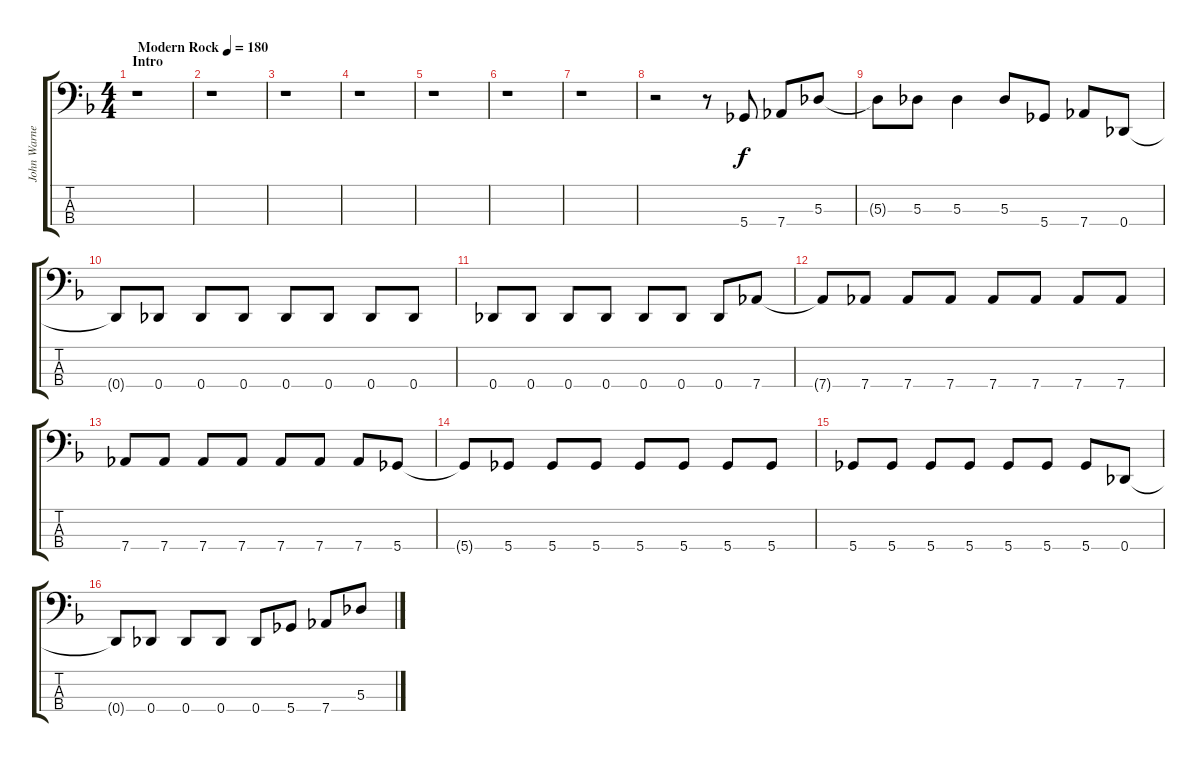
\track ("John Warne (Bass)" "John Warne") {instrument electricbasspick}
\staff {score tabs}
\tuning (Gb2 Db2 Ab1 Db1) {hide}
\ts (4 4)
\section ("" "Intro")
\tempo (180 "Modern Rock")
\clef f4
\ks dminor
r.1{dy f instrument electricbasspick} |
r.1 |
r.1 |
r.1 |
r.1 |
r.1 |
r.1 |
r.2 r.8 5.4.8 7.4.8 5.3.8 |
5.3{t}.8 5.3.8 5.3.4 5.3.8 5.4.8 7.4.8 0.4.8 |
0.4{t}.8 0.4.8 0.4.8 0.4.8 0.4.8 0.4.8 0.4.8 0.4.8 |
0.4.8 0.4.8 0.4.8 0.4.8 0.4.8 0.4.8 0.4.8 7.4.8 |
7.4{t}.8 7.4.8 7.4.8 7.4.8 7.4.8 7.4.8 7.4.8 7.4.8 |
7.4.8 7.4.8 7.4.8 7.4.8 7.4.8 7.4.8 7.4.8 5.4.8 |
5.4{t}.8 5.4.8 5.4.8 5.4.8 5.4.8 5.4.8 5.4.8 5.4.8 |
5.4.8 5.4.8 5.4.8 5.4.8 5.4.8 5.4.8 5.4.8 0.4.8 |
0.4{t}.8 0.4.8 0.4.8 0.4.8 0.4.8 5.4.8 7.4.8 5.3.8
